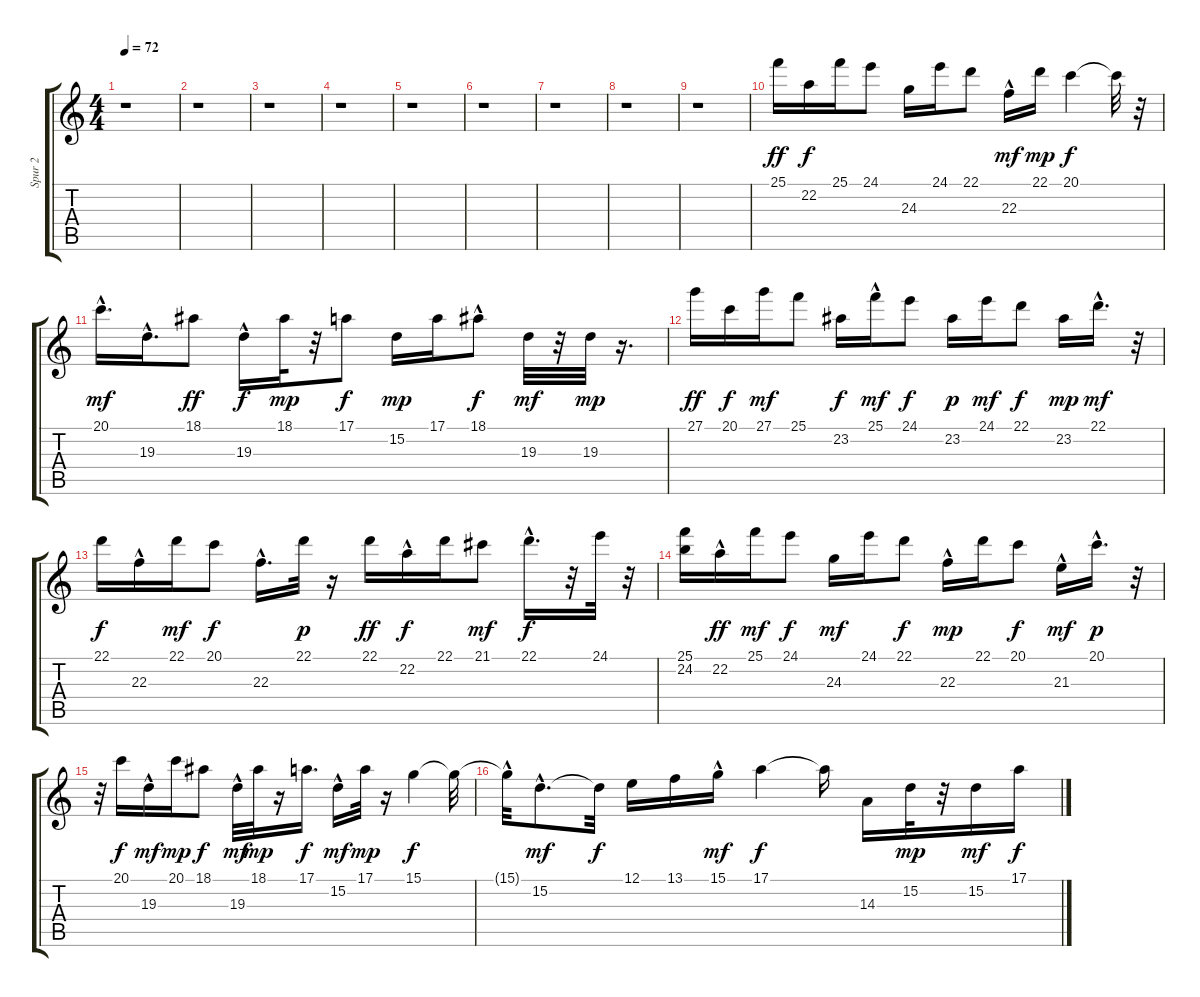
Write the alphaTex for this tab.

\track ("Spur 2" "Spur 2") {instrument electricpiano2}
\staff {score tabs}
\tuning (E4 B3 G3 D3 A2 E2) {hide}
\ts (4 4)
\tempo 72
\clef g2
\ks c
r.1{dy f} |
r.1 |
r.1 |
r.1 |
r.1 |
r.1 |
r.1 |
r.1 |
r.1 |
25.1.16{dy ff} 22.2.16{dy f} 25.1.16 24.1.8 24.3.16 24.1.16 22.1.8 22.3{hac}.16{dy mf} 22.1.16{dy mp} 20.1.4{dy f} 20.1{t}.32 r.32 |
20.1{hac}.16{d dy mf} 19.3{hac}.16{d} 18.1.8{dy ff} 19.3{hac}.16{dy f} 18.1.32{dy mp} r.32 17.1.8{dy f} 15.2.16{dy mp} 17.1.16 18.1{hac}.8{dy f} 19.3.32{dy mf} r.32 19.3.32{dy mp} r.16{d} |
27.1.16{dy ff} 20.1.16{dy f} 27.1.16{dy mf} 25.1.8 23.2.16{dy f} 25.1{hac}.16{dy mf} 24.1.8{dy f} 23.2.16{dy p} 24.1.16{dy mf} 22.1.8{dy f} 23.2.16{dy mp} 22.1{hac}.16{d dy mf} r.32 |
22.1.16{dy f} 22.3{hac}.16 22.1.16{dy mf} 20.1.8{dy f} 22.3{hac}.16{d} 22.1.32{dy p} r.16 22.1.16{dy ff} 22.2{hac}.16{dy f} 22.1.16 21.1.8{dy mf} 22.1{hac}.16{d dy f} r.32 24.1.32 r.32 |
(25.1 24.2).16 22.2{hac}.16{dy ff} 25.1.16{dy mf} 24.1.8{dy f} 24.3.16{dy mf} 24.1.16 22.1.8{dy f} 22.3{hac}.16{dy mp} 22.1.16 20.1.8{dy f} 21.3{hac}.16{dy mf} 20.1{hac}.16{d dy p} r.32 |
r.32 20.1.16{dy f} 19.3{hac}.16{dy mf} 20.1.16{dy mp} 18.1.8{dy f} 19.3{hac}.32{dy mf} 18.1.32{dy mp} r.16 17.1.16{d dy f} 15.2{hac}.16{dy mf} 17.1.32{dy mp} r.16 15.1.4{dy f} 15.1{t}.32 |
15.1{hac t}.32 15.2{hac}.8{d dy mf} 15.2{t}.32{dy f} 12.1.16 13.1.16 15.1{hac}.16{dy mf} 17.1.4{dy f} 17.1{t}.16 14.3.16 15.2.32{dy mp} r.32 15.2.16{dy mf} 17.1.16{dy f}
